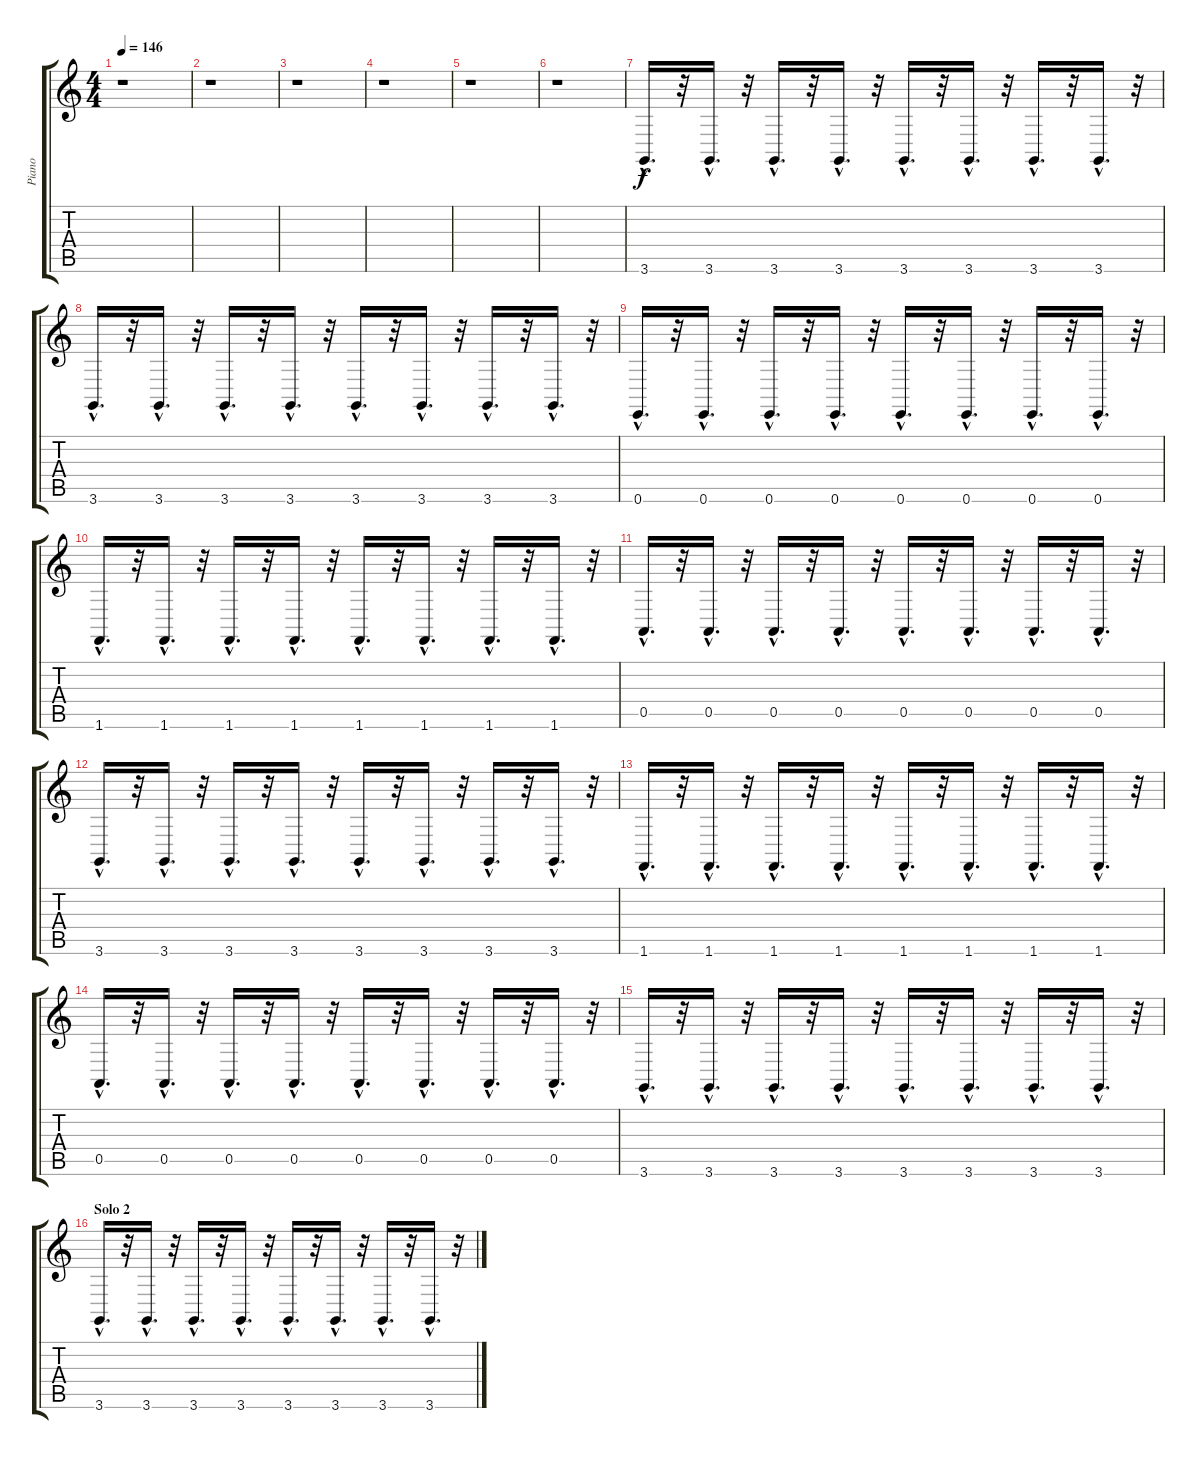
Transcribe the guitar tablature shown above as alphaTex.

\track ("Piano" "Piano") {instrument brightacousticpiano}
\staff {score tabs}
\tuning (E4 B3 G3 D3 A2 E2) {hide}
\ts (4 4)
\tempo 146
\clef g2
\ks c
r.1{dy f} |
r.1 |
r.1 |
r.1 |
r.1 |
r.1 |
3.6{hac}.16{d} r.32 3.6{hac}.16{d} r.32 3.6{hac}.16{d} r.32 3.6{hac}.16{d} r.32 3.6{hac}.16{d} r.32 3.6{hac}.16{d} r.32 3.6{hac}.16{d} r.32 3.6{hac}.16{d} r.32 |
3.6{hac}.16{d} r.32 3.6{hac}.16{d} r.32 3.6{hac}.16{d} r.32 3.6{hac}.16{d} r.32 3.6{hac}.16{d} r.32 3.6{hac}.16{d} r.32 3.6{hac}.16{d} r.32 3.6{hac}.16{d} r.32 |
0.6{hac}.16{d} r.32 0.6{hac}.16{d} r.32 0.6{hac}.16{d} r.32 0.6{hac}.16{d} r.32 0.6{hac}.16{d} r.32 0.6{hac}.16{d} r.32 0.6{hac}.16{d} r.32 0.6{hac}.16{d} r.32 |
1.6{hac}.16{d} r.32 1.6{hac}.16{d} r.32 1.6{hac}.16{d} r.32 1.6{hac}.16{d} r.32 1.6{hac}.16{d} r.32 1.6{hac}.16{d} r.32 1.6{hac}.16{d} r.32 1.6{hac}.16{d} r.32 |
0.5{hac}.16{d} r.32 0.5{hac}.16{d} r.32 0.5{hac}.16{d} r.32 0.5{hac}.16{d} r.32 0.5{hac}.16{d} r.32 0.5{hac}.16{d} r.32 0.5{hac}.16{d} r.32 0.5{hac}.16{d} r.32 |
3.6{hac}.16{d} r.32 3.6{hac}.16{d} r.32 3.6{hac}.16{d} r.32 3.6{hac}.16{d} r.32 3.6{hac}.16{d} r.32 3.6{hac}.16{d} r.32 3.6{hac}.16{d} r.32 3.6{hac}.16{d} r.32 |
1.6{hac}.16{d} r.32 1.6{hac}.16{d} r.32 1.6{hac}.16{d} r.32 1.6{hac}.16{d} r.32 1.6{hac}.16{d} r.32 1.6{hac}.16{d} r.32 1.6{hac}.16{d} r.32 1.6{hac}.16{d} r.32 |
0.5{hac}.16{d} r.32 0.5{hac}.16{d} r.32 0.5{hac}.16{d} r.32 0.5{hac}.16{d} r.32 0.5{hac}.16{d} r.32 0.5{hac}.16{d} r.32 0.5{hac}.16{d} r.32 0.5{hac}.16{d} r.32 |
3.6{hac}.16{d} r.32 3.6{hac}.16{d} r.32 3.6{hac}.16{d} r.32 3.6{hac}.16{d} r.32 3.6{hac}.16{d} r.32 3.6{hac}.16{d} r.32 3.6{hac}.16{d} r.32 3.6{hac}.16{d} r.32 |
\section ("" "Solo 2")
3.6{hac}.16{d} r.32 3.6{hac}.16{d} r.32 3.6{hac}.16{d} r.32 3.6{hac}.16{d} r.32 3.6{hac}.16{d} r.32 3.6{hac}.16{d} r.32 3.6{hac}.16{d} r.32 3.6{hac}.16{d} r.32
